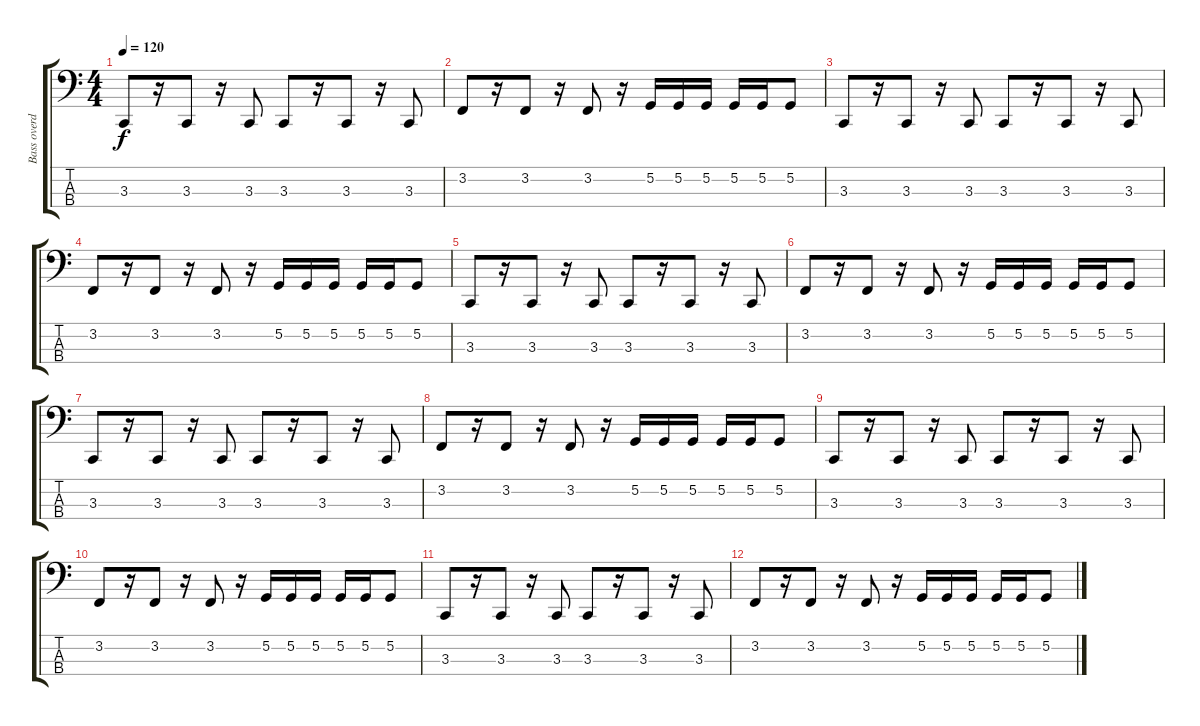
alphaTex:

\track ("Bass overdub" "Bass overd") {instrument clavinet}
\staff {score tabs}
\tuning (G2 D2 A1 E1) {hide}
\ts (4 4)
\tempo 120
\clef f4
\ks c
3.3.8{dy f instrument clavinet} r.16 3.3.8 r.16 3.3.8 3.3.8 r.16 3.3.8 r.16 3.3.8 |
3.2.8 r.16 3.2.8 r.16 3.2.8 r.16 5.2.16 5.2.16 5.2.16 5.2.16 5.2.16 5.2.8 |
3.3.8 r.16 3.3.8 r.16 3.3.8 3.3.8 r.16 3.3.8 r.16 3.3.8 |
3.2.8 r.16 3.2.8 r.16 3.2.8 r.16 5.2.16 5.2.16 5.2.16 5.2.16 5.2.16 5.2.8 |
3.3.8 r.16 3.3.8 r.16 3.3.8 3.3.8 r.16 3.3.8 r.16 3.3.8 |
3.2.8 r.16 3.2.8 r.16 3.2.8 r.16 5.2.16 5.2.16 5.2.16 5.2.16 5.2.16 5.2.8 |
3.3.8 r.16 3.3.8 r.16 3.3.8 3.3.8 r.16 3.3.8 r.16 3.3.8 |
3.2.8 r.16 3.2.8 r.16 3.2.8 r.16 5.2.16 5.2.16 5.2.16 5.2.16 5.2.16 5.2.8 |
3.3.8 r.16 3.3.8 r.16 3.3.8 3.3.8 r.16 3.3.8 r.16 3.3.8 |
3.2.8 r.16 3.2.8 r.16 3.2.8 r.16 5.2.16 5.2.16 5.2.16 5.2.16 5.2.16 5.2.8 |
3.3.8{volume 0} r.16 3.3.8 r.16 3.3.8 3.3.8 r.16 3.3.8 r.16 3.3.8 |
3.2.8 r.16 3.2.8 r.16 3.2.8 r.16 5.2.16 5.2.16 5.2.16 5.2.16 5.2.16 5.2.8
